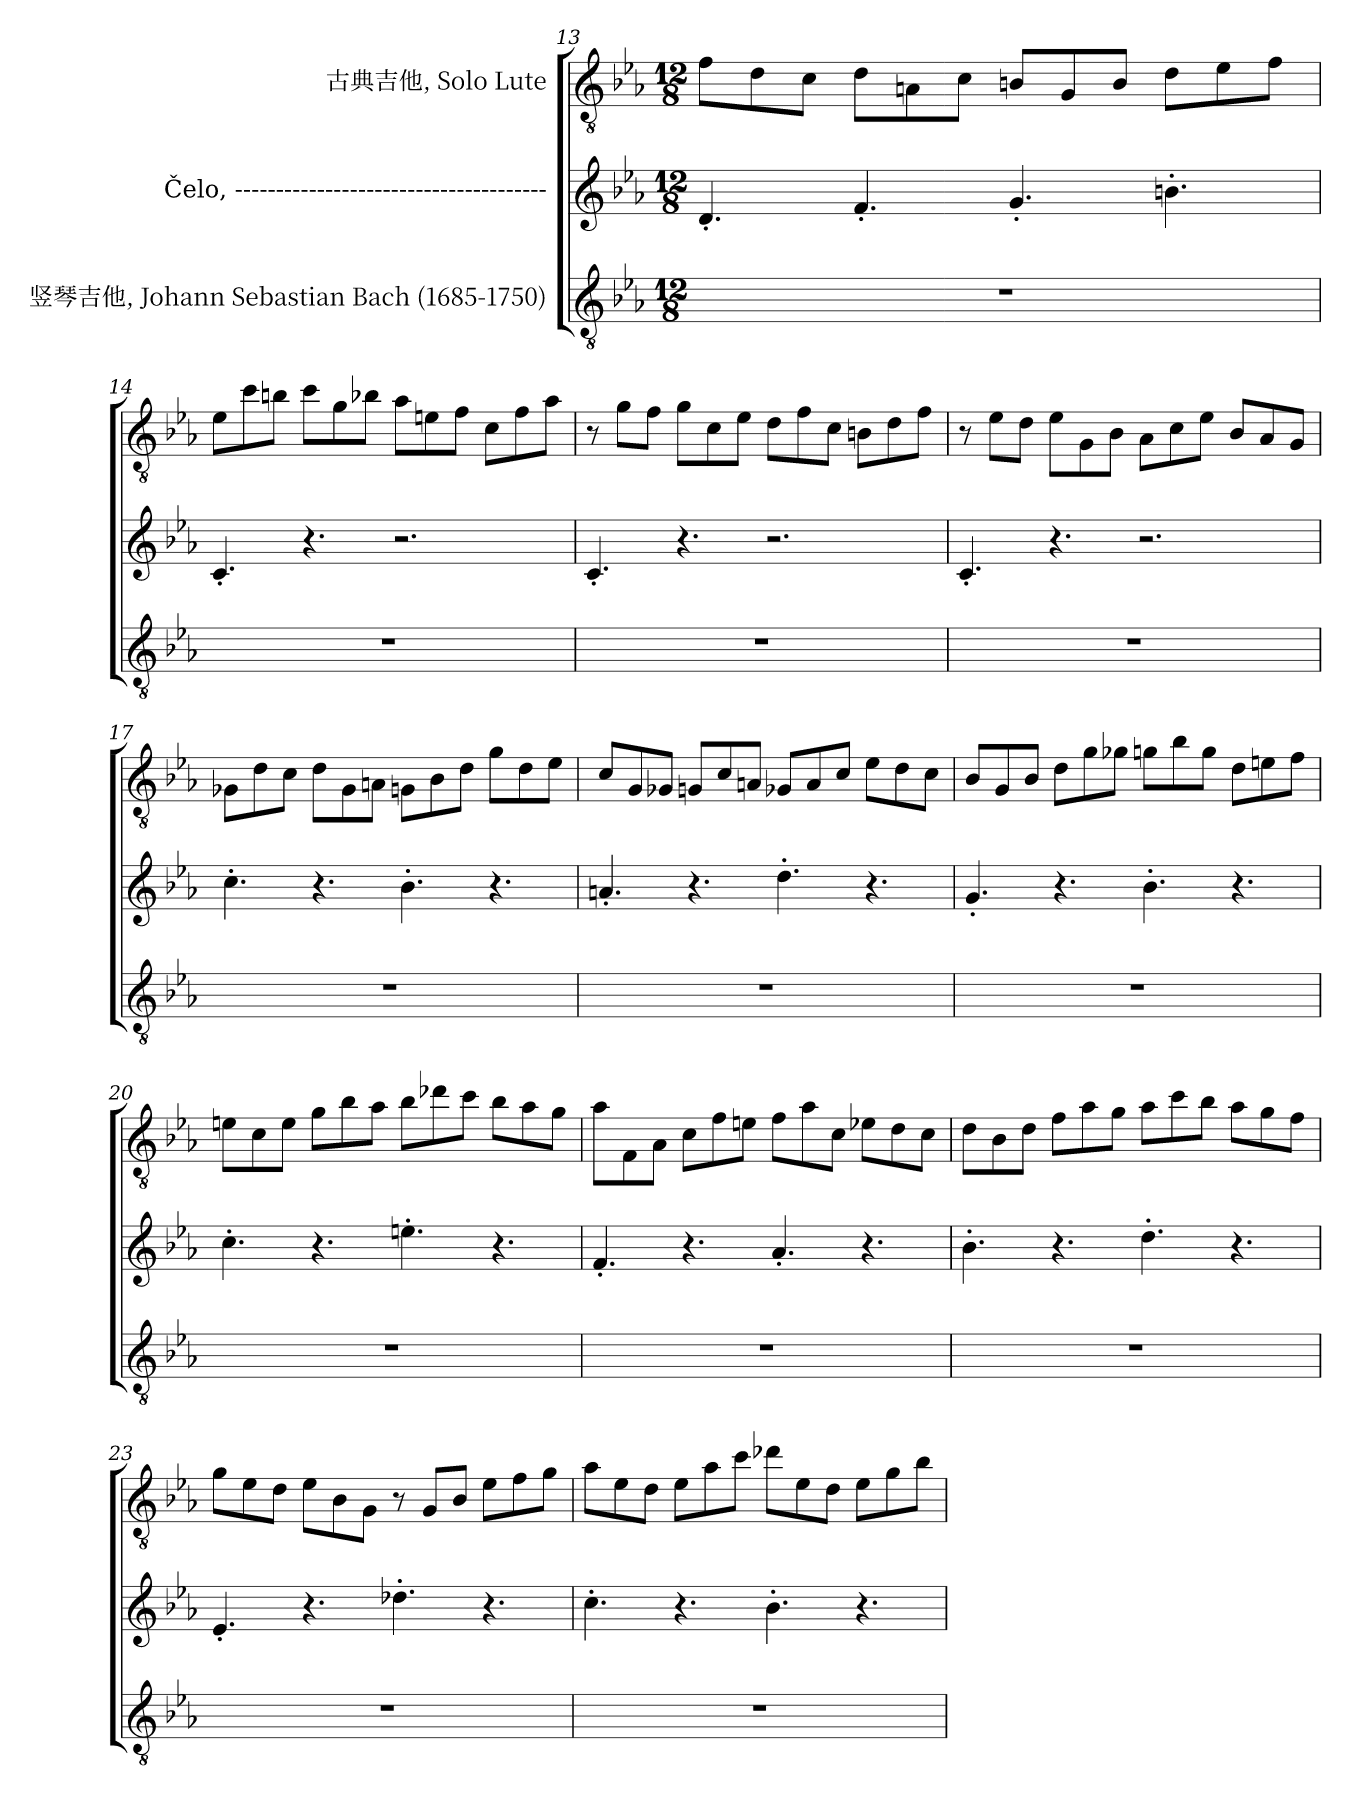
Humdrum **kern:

**kern	**kern	**kern
*part3	*part2	*part1
*staff3	*staff2	*staff1
*I"竖琴吉他, Johann Sebastian Bach   (1685-1750)	*I"Čelo, --------------------------------------	*I"古典吉他, Solo Lute
*clefGv2	*clefG2	*clefGv2
*	*ITrd14c24	*
*k[b-e-a-]	*k[b-e-a-]	*k[b-e-a-]
*M12/8	*M12/8	*M12/8
=13	=13	=13
1.r	4.DD'/	8f\L
.	.	8d\
.	.	8c\J
.	4.FF'/	8d\L
.	.	8An\
.	.	8c\J
.	4.GG'/	8Bn/L
.	.	8G/
.	.	8B/J
.	4.BBn'\	8d\L
.	.	8e-\
.	.	8f\J
!!LO:LB:g=z
=14	=14	=14
1.r	4.CC'/	8e-\L
.	.	8cc\
.	.	8bn\J
.	4.r	8cc\L
.	.	8g\
.	.	8b-X\J
.	2.r	8a-\L
.	.	8en\
.	.	8f\J
.	.	8c\L
.	.	8f\
.	.	8a-\J
=15	=15	=15
1.r	4.CC'/	8r
.	.	8g\L
.	.	8f\J
.	4.r	8g\L
.	.	8c\
.	.	8e-\J
.	2.r	8d\L
.	.	8f\
.	.	8c\J
.	.	8Bn\L
.	.	8d\
.	.	8f\J
=16	=16	=16
1.r	4.CC'/	8r
.	.	8e-\L
.	.	8d\J
.	4.r	8e-\L
.	.	8G\
.	.	8B-\J
.	2.r	8A-\L
.	.	8c\
.	.	8e-\J
.	.	8B-/L
.	.	8A-/
.	.	8G/J
!!LO:LB:g=z
=17	=17	=17
1.r	4.C'\	8G-X\L
.	.	8d\
.	.	8c\J
.	4.r	8d\L
.	.	8G-\
.	.	8An\J
.	4.BB-'\	8Gn\L
.	.	8B-\
.	.	8d\J
.	4.r	8g\L
.	.	8d\
.	.	8e-\J
=18	=18	=18
1.r	4.AAn'/	8c/L
.	.	8G/
.	.	8G-X/J
.	4.r	8Gn/L
.	.	8c/
.	.	8An/J
.	4.D'\	8G-X/L
.	.	8A/
.	.	8c/J
.	4.r	8e-\L
.	.	8d\
.	.	8c\J
!!LO:LB:g=z
=19	=19	=19
1.r	4.GG'/	8B-/L
.	.	8G/
.	.	8B-/J
.	4.r	8d\L
.	.	8g\
.	.	8g-X\J
.	4.BB-'\	8gn\L
.	.	8b-\
.	.	8g\J
.	4.r	8d\L
.	.	8en\
.	.	8f\J
=20	=20	=20
1.r	4.C'\	8en\L
.	.	8c\
.	.	8e\J
.	4.r	8g\L
.	.	8b-\
.	.	8a-\J
.	4.En'\	8b-\L
.	.	8dd-X\
.	.	8cc\J
.	4.r	8b-\L
.	.	8a-\
.	.	8g\J
!!LO:PB:g=z
=21	=21	=21
1.r	4.FF'/	8a-\L
.	.	8F\
.	.	8A-\J
.	4.r	8c\L
.	.	8f\
.	.	8en\J
.	4.AA-'/	8f\L
.	.	8a-\
.	.	8c\J
.	4.r	8e-X\L
.	.	8d\
.	.	8c\J
=22	=22	=22
1.r	4.BB-'\	8d\L
.	.	8B-\
.	.	8d\J
.	4.r	8f\L
.	.	8a-\
.	.	8g\J
.	4.D'\	8a-\L
.	.	8cc\
.	.	8b-\J
.	4.r	8a-\L
.	.	8g\
.	.	8f\J
=23	=23	=23
1.r	4.EE-'/	8g\L
.	.	8e-\
.	.	8d\J
.	4.r	8e-\L
.	.	8B-\
.	.	8G\J
.	4.D-X'\	8r
.	.	8G/L
.	.	8B-/J
.	4.r	8e-\L
.	.	8f\
.	.	8g\J
!!LO:LB:g=z
=24	=24	=24
1.r	4.C'\	8a-\L
.	.	8e-\
.	.	8d\J
.	4.r	8e-\L
.	.	8a-\
.	.	8cc\J
.	4.BB-'\	8dd-X\L
.	.	8e-\
.	.	8d\J
.	4.r	8e-\L
.	.	8g\
.	.	8b-\J
=	=	=
*-	*-	*-
